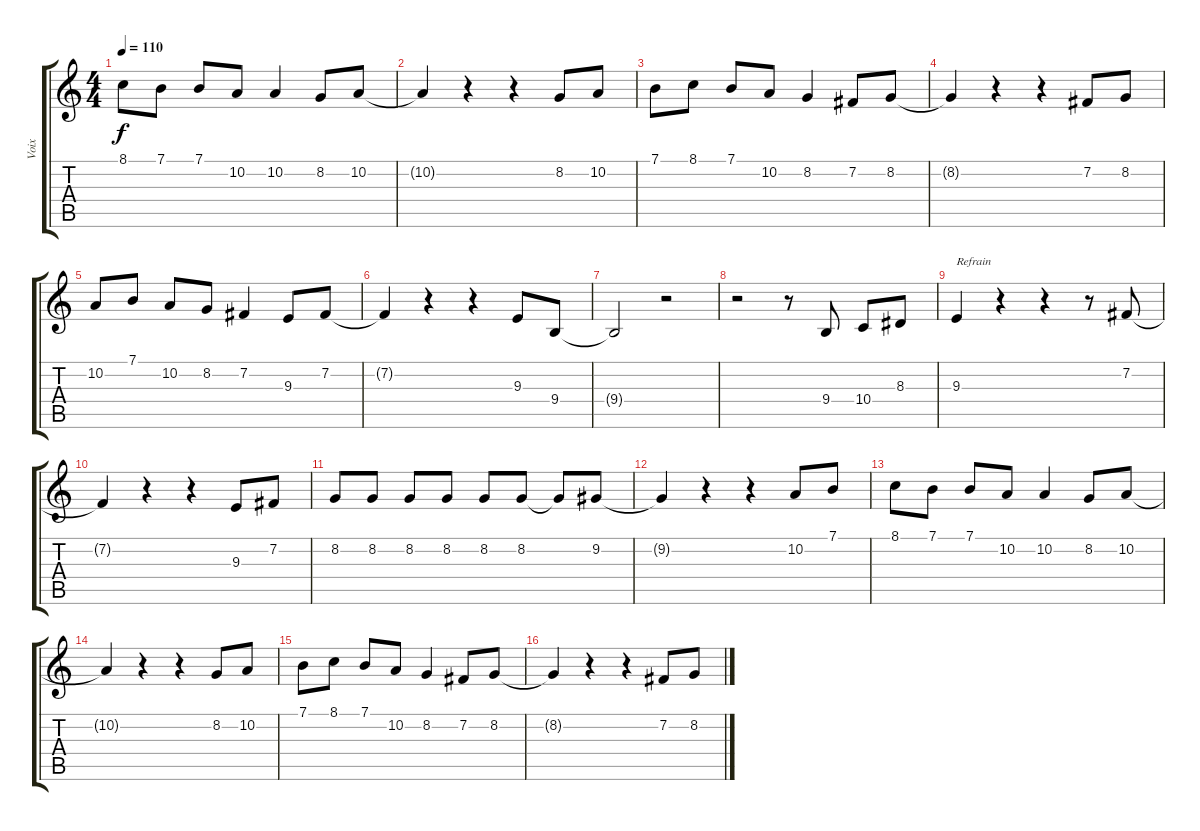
\track ("Voix" "Voix") {instrument accordion}
\staff {score tabs}
\tuning (E4 B3 G3 D3 A2 E2) {hide}
\ts (4 4)
\tempo 110
\clef g2
\ks c
8.1.8{dy f} 7.1.8 7.1.8 10.2.8 10.2.4 8.2.8 10.2.8 |
10.2{t}.4 r.4 r.4 8.2.8 10.2.8 |
7.1.8 8.1.8 7.1.8 10.2.8 8.2.4 7.2.8 8.2.8 |
8.2{t}.4 r.4 r.4 7.2.8 8.2.8 |
10.2.8 7.1.8 10.2.8 8.2.8 7.2.4 9.3.8 7.2.8 |
7.2{t}.4 r.4 r.4 9.3.8 9.4.8 |
9.4{t}.2 r.2 |
r.2 r.8 9.4.8 10.4.8 8.3.8 |
9.3.4{txt "Refrain"} r.4 r.4 r.8 7.2.8 |
7.2{t}.4 r.4 r.4 9.3.8 7.2.8 |
8.2.8 8.2.8 8.2.8 8.2.8 8.2.8 8.2.8 8.2{t}.8 9.2.8 |
9.2{t}.4 r.4 r.4 10.2.8 7.1.8 |
8.1.8 7.1.8 7.1.8 10.2.8 10.2.4 8.2.8 10.2.8 |
10.2{t}.4 r.4 r.4 8.2.8 10.2.8 |
7.1.8 8.1.8 7.1.8 10.2.8 8.2.4 7.2.8 8.2.8 |
8.2{t}.4 r.4 r.4 7.2.8 8.2.8
